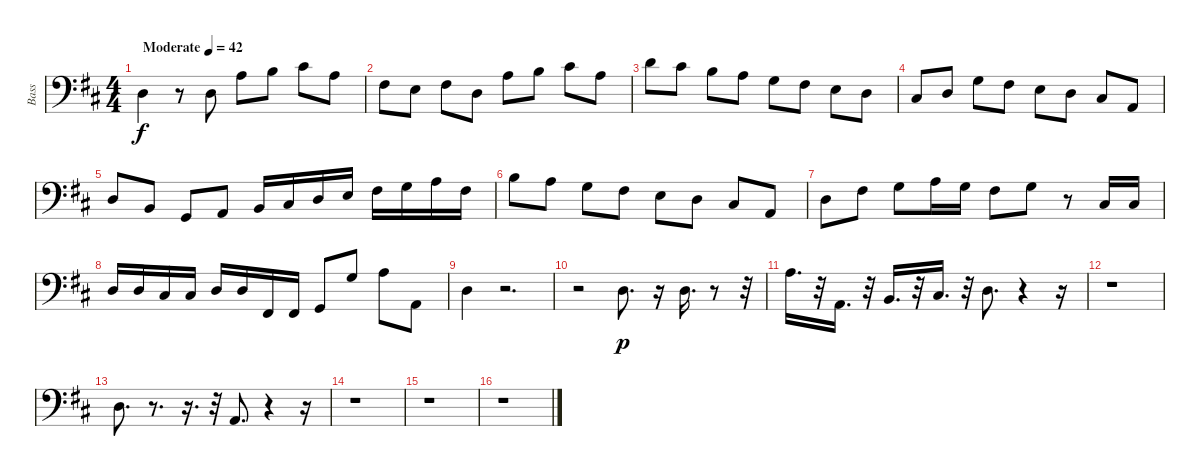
\track ("Bass" "Bass") {instrument contrabass}
\staff {score}
\tuning (G2 D2 A1 E1) {hide}
\ts (4 4)
\tempo (42 "Moderate")
\clef f4
\ks d
0.2.4{dy f instrument contrabass} r.8 0.2.8 2.1.8 4.1.8 6.1.8 7.2.8 |
4.2.8 2.2.8 4.2.8 0.2.8 2.1.8 4.1.8 6.1.8 7.2.8 |
7.1.8 6.1.8 4.1.8 2.1.8 0.1.8 4.2.8 2.2.8 0.2.8 |
4.3.8 0.2.8 0.1.8 4.2.8 2.2.8 0.2.8 4.3.8 0.3.8 |
0.2.8 2.3.8 3.4.8 0.3.8 2.3.16 4.3.16 0.2.16 2.2.16 4.2.16 0.1.16 2.1.16 4.2.16 |
4.1.8 2.1.8 0.1.8 4.2.8 2.2.8 0.2.8 4.3.8 0.3.8 |
0.2.8 4.2.8 0.1.8 2.1.16 0.1.16 4.2.8 0.1.8 r.8 4.3.16 4.3.16 |
0.2.16 0.2.16 4.3.16 4.3.16 0.2.16 0.2.16 2.4.16 2.4.16 3.4.8 0.1.8 2.1.8 0.3.8 |
0.2.4 r.2{d} |
r.2 0.2.8{d dy p} r.16 0.2.16{d} r.8 r.32 |
2.1.16{d} r.32 0.3.16{d} r.32 2.3.16{d} r.32 4.3.16{d} r.32 0.2.8{d} r.4 r.16 |
r.1 |
0.2.8{d} r.8{d} r.16{d} r.32 0.3.8{d} r.4 r.16 |
r.1 |
r.1 |
r.1
